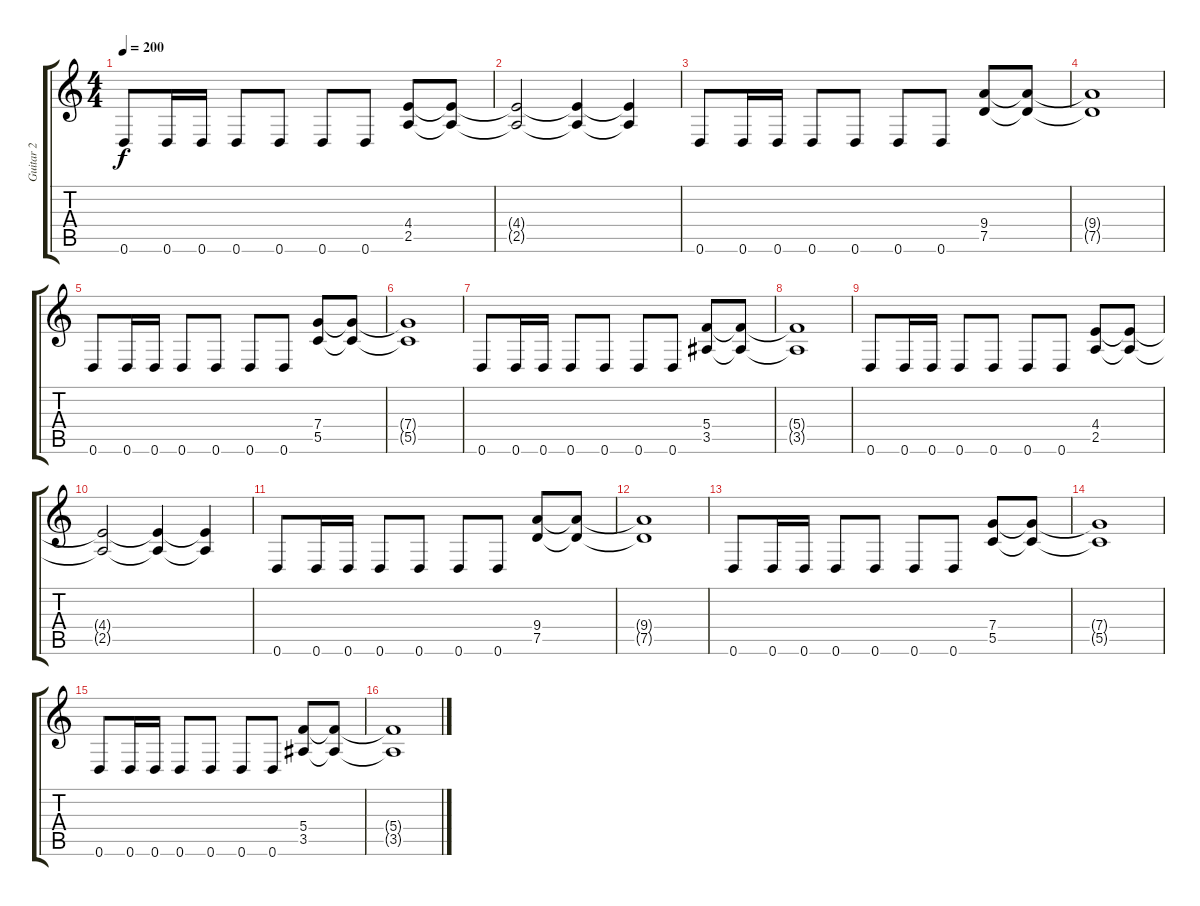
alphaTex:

\track ("Guitar 2" "Guitar 2") {instrument distortionguitar}
\staff {score tabs}
\tuning (D4 A3 F3 C3 G2 D2) {hide}
\ts (4 4)
\tempo 200
\clef g2
\ks c
0.6.8{dy f} 0.6.16 0.6.16 0.6.8 0.6.8 0.6.8 0.6.8 (4.4 2.5).8 (4.4{t} 2.5{t}).8 |
(4.4{t} 2.5{t}).2 (4.4{t} 2.5{t}).4 (4.4{t} 2.5{t}).4 |
0.6.8 0.6.16 0.6.16 0.6.8 0.6.8 0.6.8 0.6.8 (9.4 7.5).8 (9.4{t} 7.5{t}).8 |
(9.4{t} 7.5{t}).1 |
0.6.8 0.6.16 0.6.16 0.6.8 0.6.8 0.6.8 0.6.8 (7.4 5.5).8 (7.4{t} 5.5{t}).8 |
(7.4{t} 5.5{t}).1 |
0.6.8 0.6.16 0.6.16 0.6.8 0.6.8 0.6.8 0.6.8 (5.4 3.5).8 (5.4{t} 3.5{t}).8 |
(5.4{t} 3.5{t}).1 |
0.6.8 0.6.16 0.6.16 0.6.8 0.6.8 0.6.8 0.6.8 (4.4 2.5).8 (4.4{t} 2.5{t}).8 |
(4.4{t} 2.5{t}).2 (4.4{t} 2.5{t}).4 (4.4{t} 2.5{t}).4 |
0.6.8 0.6.16 0.6.16 0.6.8 0.6.8 0.6.8 0.6.8 (9.4 7.5).8 (9.4{t} 7.5{t}).8 |
(9.4{t} 7.5{t}).1 |
0.6.8 0.6.16 0.6.16 0.6.8 0.6.8 0.6.8 0.6.8 (7.4 5.5).8 (7.4{t} 5.5{t}).8 |
(7.4{t} 5.5{t}).1 |
0.6.8 0.6.16 0.6.16 0.6.8 0.6.8 0.6.8 0.6.8 (5.4 3.5).8 (5.4{t} 3.5{t}).8 |
(5.4{t} 3.5{t}).1
